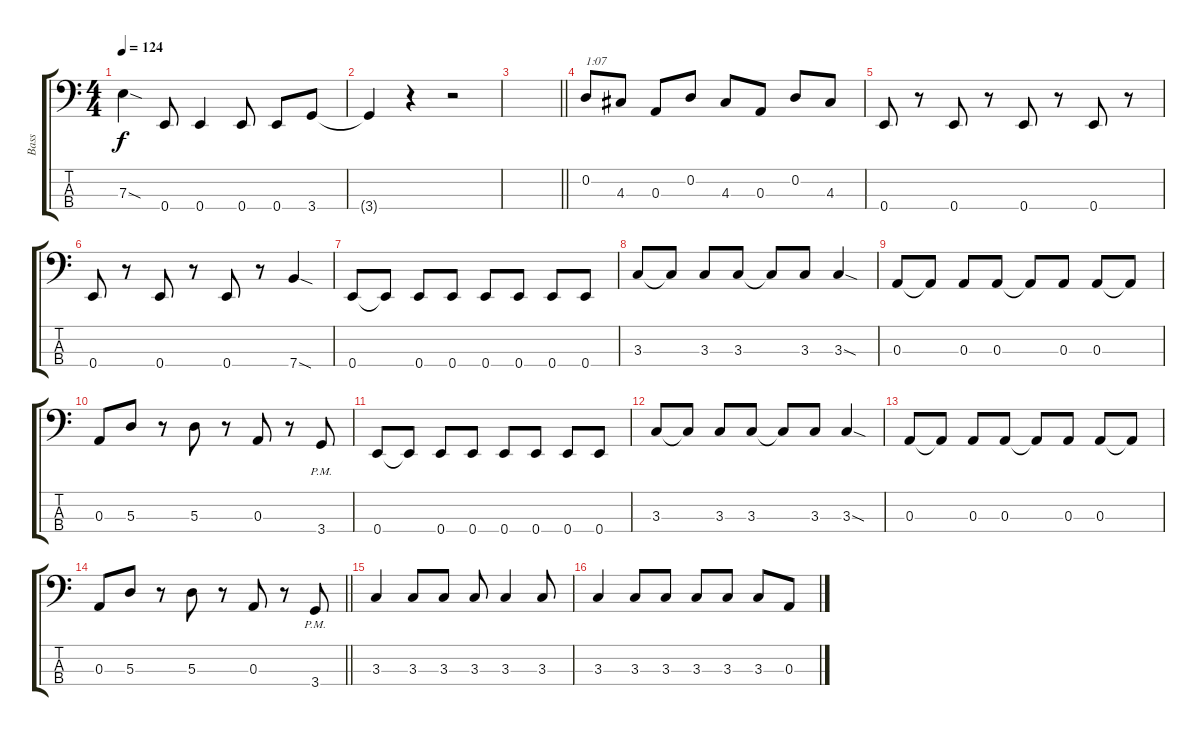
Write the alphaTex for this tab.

\track ("Bass" "Bass") {instrument electricbassfinger}
\staff {score tabs}
\tuning (G2 D2 A1 E1) {hide}
\ts (4 4)
\tempo 124
\clef f4
\ks c
7.3{sod}.4{dy f} 0.4.8 0.4.4 0.4.8 0.4.8 3.4.8 |
3.4{t}.4 r.4 r.2 |
\barLineRight lightlight
|
0.2.8{txt "1:07"} 4.3.8 0.3.8 0.2.8 4.3.8 0.3.8 0.2.8 4.3.8 |
0.4.8 r.8 0.4.8 r.8 0.4.8 r.8 0.4.8 r.8 |
0.4.8 r.8 0.4.8 r.8 0.4.8 r.8 7.4{sod}.4 |
0.4.8 0.4{t}.8 0.4.8 0.4.8 0.4.8 0.4.8 0.4.8 0.4.8 |
3.3.8 3.3{t}.8 3.3.8 3.3.8 3.3{t}.8 3.3.8 3.3{sod}.4 |
0.3.8 0.3{t}.8 0.3.8 0.3.8 0.3{t}.8 0.3.8 0.3.8 0.3{t}.8 |
0.3.8 5.3.8 r.8 5.3.8 r.8 0.3.8 r.8 3.4{pm}.8 |
0.4.8 0.4{t}.8 0.4.8 0.4.8 0.4.8 0.4.8 0.4.8 0.4.8 |
3.3.8 3.3{t}.8 3.3.8 3.3.8 3.3{t}.8 3.3.8 3.3{sod}.4 |
0.3.8 0.3{t}.8 0.3.8 0.3.8 0.3{t}.8 0.3.8 0.3.8 0.3{t}.8 |
\barLineRight lightlight
0.3.8 5.3.8 r.8 5.3.8 r.8 0.3.8 r.8 3.4{pm}.8 |
3.3.4 3.3.8 3.3.8 3.3.8 3.3.4 3.3.8 |
3.3.4 3.3.8 3.3.8 3.3.8 3.3.8 3.3.8 0.3.8
